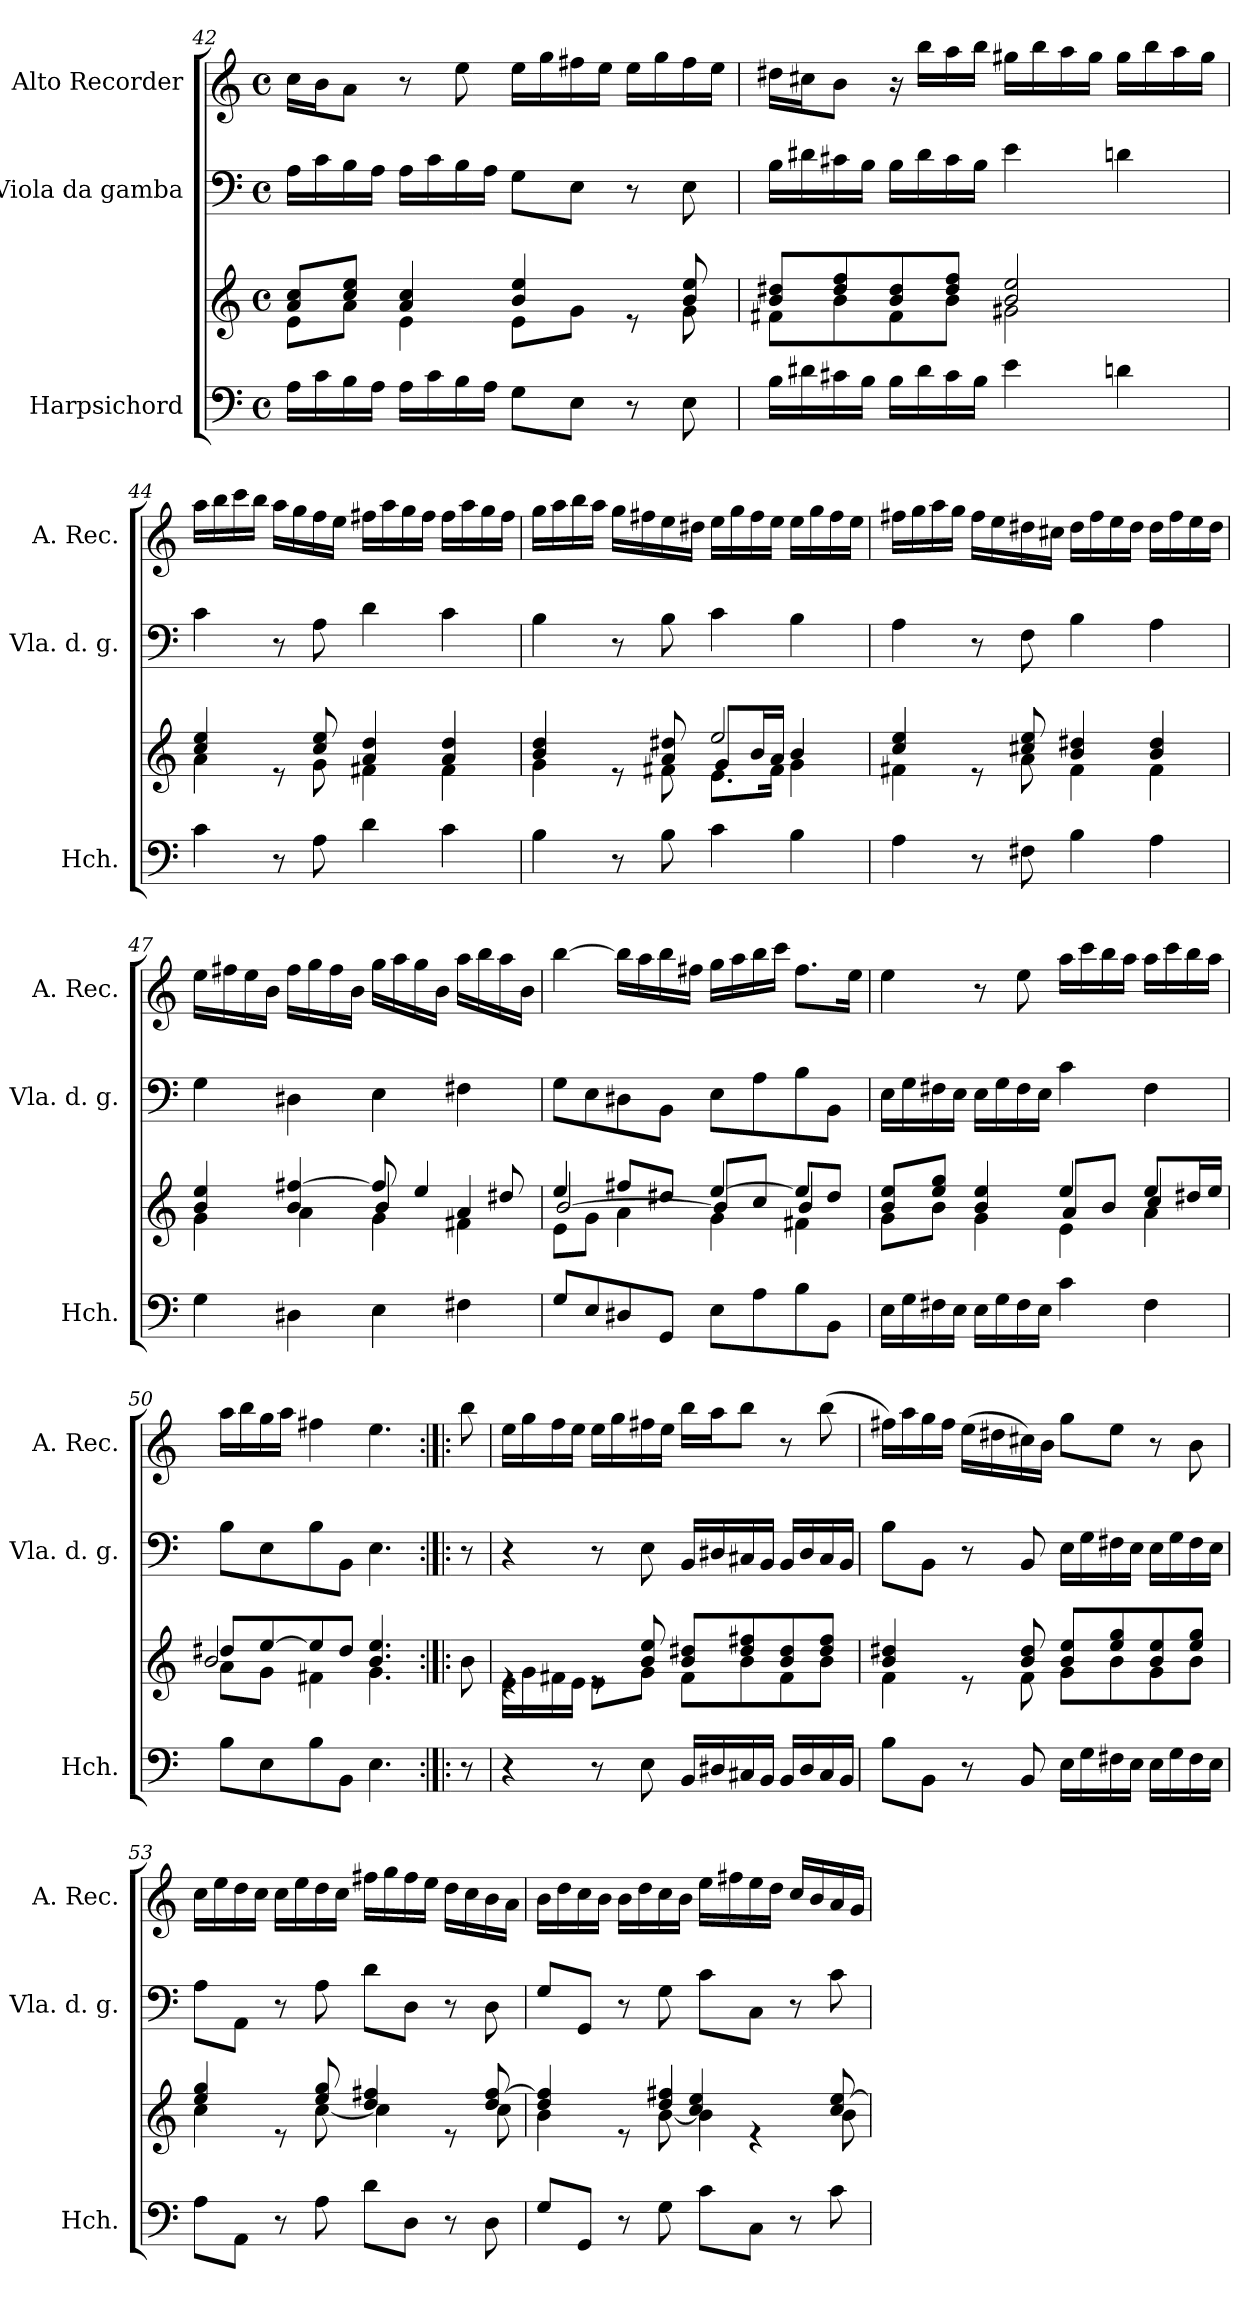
**kern	**kern	**kern	**kern
*part3	*part3	*part2	*part1
*staff4	*staff3	*staff2	*staff1
*I"Harpsichord	*	*I"Viola da gamba	*I"Alto Recorder
*I'Hch.	*	*I'Vla. d. g.	*I'A. Rec.
*clefF4	*clefG2	*clefF4	*clefG2
*k[]	*k[]	*k[]	*k[]
*M4/4	*M4/4	*M4/4	*M4/4
*met(c)	*met(c)	*met(c)	*met(c)
=42	=42	=42	=42
*	*^	*	*
16A\LL	8a/ 8cc/L	8e\L	16A\LL	16cc\LL
16c\	.	.	16c\	16b\J
16B\	8cc/ 8ee/J	8a\J	16B\	8a\J
16A\JJ	.	.	16A\JJ	.
16A\LL	4a/ 4cc/	4e\	16A\LL	8r
16c\	.	.	16c\	.
16B\	.	.	16B\	8ee\
16A\JJ	.	.	16A\JJ	.
8G\L	4b/ 4ee/	8e\L	8G\L	16ee\LL
.	.	.	.	16gg\
8E\J	.	8g\J	8E\J	16ff#X\
.	.	.	.	16ee\JJ
8r	8re	8ryy	8r	16ee\LL
.	.	.	.	16gg\
8E\	8b/ 8ee/	8g\	8E\	16ff#\
.	.	.	.	16ee\JJ
=43	=43	=43	=43	=43
16B\LL	8b/ 8dd#X/L	8f#X\L	16B\LL	16dd#X\LL
16d#X\	.	.	16d#X\	16cc#X\J
16c#X\	8dd#/ 8ff/	8b\	16c#X\	8b\J
16B\JJ	.	.	16B\JJ	.
16B\LL	8b/ 8dd#/	8f#\	16B\LL	16r
16d#\	.	.	16d#\	16bb\LL
16c#\	8dd#/ 8ff/J	8b\J	16c#\	16aa\
16B\JJ	.	.	16B\JJ	16bb\JJ
4e\	2b/ 2ee/	2g#X\	4e\	16gg#X\LL
.	.	.	.	16bb\
.	.	.	.	16aa\
.	.	.	.	16gg#\JJ
4dn\	.	.	4dn\	16gg#\LL
.	.	.	.	16bb\
.	.	.	.	16aa\
.	.	.	.	16gg#\JJ
=44	=44	=44	=44	=44
4c\	4cc/ 4ee/	4a\	4c\	16aa\LL
.	.	.	.	16bb\
.	.	.	.	16ccc\
.	.	.	.	16bb\JJ
8r	8re	8ryy	8r	16aa\LL
.	.	.	.	16gg\
8A\	8cc/ 8ee/	8g\	8A\	16ff\
.	.	.	.	16ee\JJ
4d\	4a/ 4dd/	4f#X\	4d\	16ff#X\LL
.	.	.	.	16aa\
.	.	.	.	16gg\
.	.	.	.	16ff#\JJ
4c\	4a/ 4dd/	4f#\	4c\	16ff#\LL
.	.	.	.	16aa\
.	.	.	.	16gg\
.	.	.	.	16ff#\JJ
!!LO:LB:g=z
=45	=45	=45	=45	=45
*	*	*^	*	*
4B\	4b/ 4dd/	4g\	2ryy	4B\	16gg\LL
.	.	.	.	.	16aa\
.	.	.	.	.	16bb\
.	.	.	.	.	16aa\JJ
8r	8re	8ryy	.	8r	16gg\LL
.	.	.	.	.	16ff#X\
8B\	8a/ 8dd#X/	8f#X\	.	8B\	16ee\
.	.	.	.	.	16dd#X\JJ
4c\	2ee/	8.e\L	8g/L	4c\	16ee\LL
.	.	.	.	.	16gg\
.	.	.	16b/L	.	16ff#\
.	.	16f#\Jk	16a/JJ	.	16ee\JJ
4B\	.	4g\	4b/	4B\	16ee\LL
.	.	.	.	.	16gg\
.	.	.	.	.	16ff#\
.	.	.	.	.	16ee\JJ
*	*	*v	*v	*	*
=46	=46	=46	=46	=46
4A\	4cc/ 4ee/	4f#X\	4A\	16ff#X\LL
.	.	.	.	16gg\
.	.	.	.	16aa\
.	.	.	.	16gg\JJ
8r	8re	8ryy	8r	16ff#\LL
.	.	.	.	16ee\
8F#X\	8cc#X/ 8ee/	8a\	8F\	16dd#X\
.	.	.	.	16cc#X\JJ
4B\	4b/ 4dd#X/	4f#\	4B\	16dd#\LL
.	.	.	.	16ff#\
.	.	.	.	16ee\
.	.	.	.	16dd#\JJ
4A\	4b/ 4dd#/	4f#\	4A\	16dd#\LL
.	.	.	.	16ff#\
.	.	.	.	16ee\
.	.	.	.	16dd#\JJ
=47	=47	=47	=47	=47
*	*	*^	*	*
4G\	4b/ 4ee/	4g\	2ryy	4G\	16ee\LL
.	.	.	.	.	16ff#X\
.	.	.	.	.	16ee\
.	.	.	.	.	16b\JJ
4D#X\	4b/ [4ff#X/	4a\	.	4D#X\	16ff#\LL
.	.	.	.	.	16gg\
.	.	.	.	.	16ff#\
.	.	.	.	.	16b\JJ
4E\	8ff#/]	4g\	4b/	4E\	16gg\LL
.	.	.	.	.	16aa\
.	4ee/	.	.	.	16gg\
.	.	.	.	.	16b\JJ
4F#X\	.	4f#X\	4a/	4F#X\	16aa\LL
.	.	.	.	.	16bb\
.	8dd#X/	.	.	.	16aa\
.	.	.	.	.	16b\JJ
=48	=48	=48	=48	=48	=48
8G/L	4ee/	8e\L	[2b/	8G\L	[4bb\
8E/	.	8g\J	.	8E\	.
8D#X/	8ff#X/L	4a\	.	8D#X\	16bb\LL]
.	.	.	.	.	16aa\
8GG/J	8dd#X/J	.	.	8BB\J	16bb\
.	.	.	.	.	16ff#X\JJ
8E\L	[4ee/	4g\	8b/L]	8E\L	16gg\LL
.	.	.	.	.	16aa\
8A\	.	.	8cc/J	8A\	16bb\
.	.	.	.	.	16ccc\JJ
8B\	8ee/L]	4f#X\	4b/	8B\	8.ff#\L
8BB\J	8dd#/J	.	.	8BB\J	.
.	.	.	.	.	16ee\Jk
!!LO:LB:g=z
=49	=49	=49	=49	=49	=49
16E\LL	8b/ 8ee/L	8g\L	2ryy	16E\LL	4ee\
16G\	.	.	.	16G\	.
16F#X\	8ee/ 8gg/J	8b\J	.	16F#X\	.
16E\JJ	.	.	.	16E\JJ	.
16E\LL	4b/ 4ee/	4g\	.	16E\LL	8r
16G\	.	.	.	16G\	.
16F#\	.	.	.	16F#\	8ee\
16E\JJ	.	.	.	16E\JJ	.
4c\	4ee/	4e\	8a/L	4c\	16aa\LL
.	.	.	.	.	16ccc\
.	.	.	8b/J	.	16bb\
.	.	.	.	.	16aa\JJ
4F#\	8ee/L	4a\	4cc/	4F#\	16aa\LL
.	.	.	.	.	16ccc\
.	16dd#X/L	.	.	.	16bb\
.	16ee/JJ	.	.	.	16aa\JJ
=50	=50	=50	=50	=50	=50
8B\L	8dd#X/L	8a\L	2b/	8B\L	16aa\LL
.	.	.	.	.	16bb\
8E\	[8ee/	8g\J	.	8E\	16gg\
.	.	.	.	.	16aa\JJ
8B\	8ee/]	4f#X\	.	8B\	4ff#X\
8BB\J	8dd#/J	.	.	8BB\J	.
4.E\	4.b/ 4.ee/	4.g\	4.ryy	4.E\	4.ee\
*	*v	*v	*v	*	*
=50X2:|!|:	=50X2:|!|:	=50X2:|!|:	=50X2:|!|:
8r	8b\	8r	8bb\
=51	=51	=51	=51
*	*^	*	*
4r	4re	16e\LL	4r	16ee\LL
.	.	16g\	.	16gg\
.	.	16f#X\	.	16ff\
.	.	16e\JJ	.	16ee\JJ
8r	8re	8e\L	8r	16ee\LL
.	.	.	.	16gg\
8E\	8b/ 8ee/	8g\J	8E\	16ff#X\
.	.	.	.	16ee\JJ
16BB/LL	8b/ 8dd#X/L	8f#\L	16BB/LL	16bb\LL
16D#X/	.	.	16D#X/	16aa\J
16C#X/	8dd#/ 8ff#X/	8b\	16C#X/	8bb\J
16BB/JJ	.	.	16BB/JJ	.
16BB/LL	8b/ 8dd#/	8f#\	16BB/LL	8r
16D#/	.	.	16D#/	.
16C#/	8dd#/ 8ff#/J	8b\J	16C#/	(8bb\
16BB/JJ	.	.	16BB/JJ	.
=52	=52	=52	=52	=52
8B\L	4b/ 4dd#X/	4f\	8B\L	16ff#X\LL)
.	.	.	.	16aa\
8BB\J	.	.	8BB\J	16gg\
.	.	.	.	16ff#\JJ
8r	8re	8ryy	8r	(16ee\LL
.	.	.	.	16dd#X\
8BB/	8b/ 8dd#/	8f\	8BB/	16cc#X\)
.	.	.	.	16b\JJ
16E\LL	8b/ 8ee/L	8g\L	16E\LL	8gg\L
16G\	.	.	16G\	.
16F#X\	8ee/ 8gg/	8b\	16F#X\	8ee\J
16E\JJ	.	.	16E\JJ	.
16E\LL	8b/ 8ee/	8g\	16E\LL	8r
16G\	.	.	16G\	.
16F#\	8ee/ 8gg/J	8b\J	16F#\	8b\
16E\JJ	.	.	16E\JJ	.
!!LO:LB:g=z
=53	=53	=53	=53	=53
8A\L	4ee/ 4gg/	4cc\	8A\L	16cc\LL
.	.	.	.	16ee\
8AA\J	.	.	8AA\J	16dd\
.	.	.	.	16cc\JJ
8r	8re	8ryy	8r	16cc\LL
.	.	.	.	16ee\
8A\	8ee/ 8gg/	[8cc\	8A\	16dd\
.	.	.	.	16cc\JJ
8d\L	4dd/ 4ff#X/	4cc\]	8d\L	16ff#X\LL
.	.	.	.	16gg\
8D\J	.	.	8D\J	16ff#\
.	.	.	.	16ee\JJ
8r	8re	8ryy	8r	16dd\LL
.	.	.	.	16cc\
8D\	8dd/ [8ff#/	8cc\	8D\	16b\
.	.	.	.	16a\JJ
=54	=54	=54	=54	=54
*	*	*^	*	*
8G/L	4dd/ 4ff#/]	4b\	2ryy	8G/L	16b\LL
.	.	.	.	.	16dd\
8GG/J	.	.	.	8GG/J	16cc\
.	.	.	.	.	16b\JJ
8r	8re	8ryy	.	8r	16b\LL
.	.	.	.	.	16dd\
8G\	4dd/ 4ff#X/	[8b\	.	8G\	16cc\
.	.	.	.	.	16b\JJ
8c\L	.	4b\]	4cc/ 4ee/	8c\L	16ee\LL
.	.	.	.	.	16ff#X\
8C\J	4re	.	.	8C\J	16ee\
.	.	.	.	.	16dd\JJ
8r	.	8ryy	4ryy	8r	16cc/LL
.	.	.	.	.	16b/
8c\	8cc/ [8ee/	8b\	.	8c\	16a/
.	.	.	.	.	16g/JJ
*	*v	*v	*v	*	*
=	=	=	=
*-	*-	*-	*-
